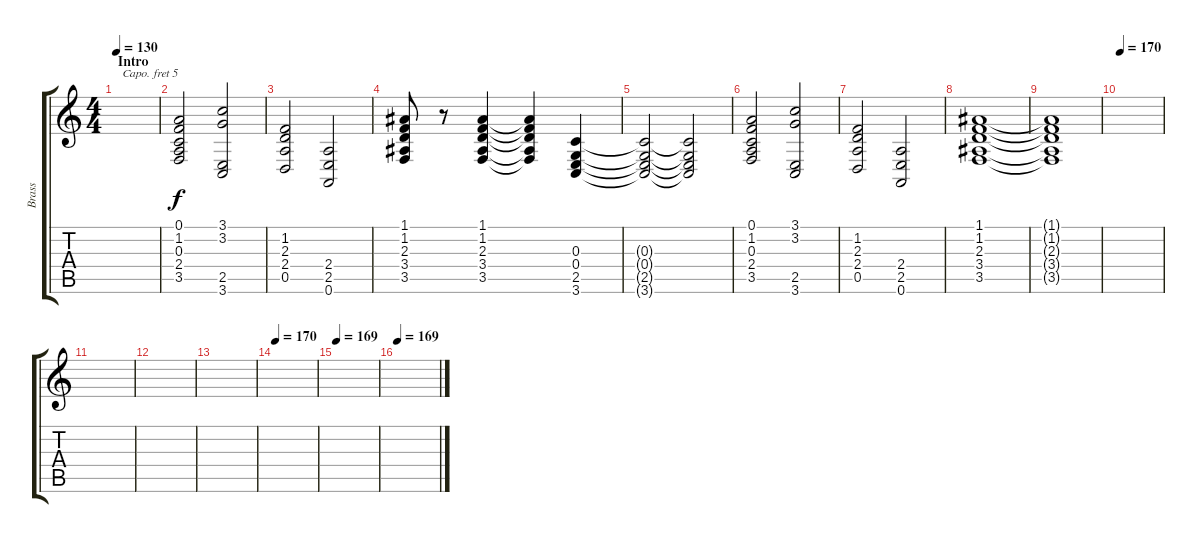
\track ("Brass" "Brass") {instrument frenchhorn}
\staff {score tabs}
\capo 5
\tuning (E4 B3 G3 D3 A2 E2) {hide}
\ts (4 4)
\section ("" "Intro")
\tempo 130
\clef g2
\ks c
|
(0.1 1.2 0.3 2.4 3.5).2 (3.1 3.2 2.5 3.6).2 |
(1.2 2.3 2.4 0.5).2 (2.4 2.5 0.6).2 |
(1.1 1.2 2.3 3.4 3.5).8 r.8 (1.1 1.2 2.3 3.4 3.5).4 (1.1{t} 1.2{t} 2.3{t} 3.4{t} 3.5{t}).4 (0.3 0.4 2.5 3.6).4 |
(0.3{t} 0.4{t} 2.5{t} 3.6{t}).2 (0.3{t} 0.4{t} 2.5{t} 3.6{t}).2 |
(0.1 1.2 0.3 2.4 3.5).2 (3.1 3.2 2.5 3.6).2 |
(1.2 2.3 2.4 0.5).2 (2.4 2.5 0.6).2 |
(1.1 1.2 2.3 3.4 3.5).1{volume 0} |
(1.1{t} 1.2{t} 2.3{t} 3.4{t} 3.5{t}).1 |
\tempo 170
|
|
|
|
\tempo 169
\tempo 170
|
\tempo 169
|
\tempo 169
